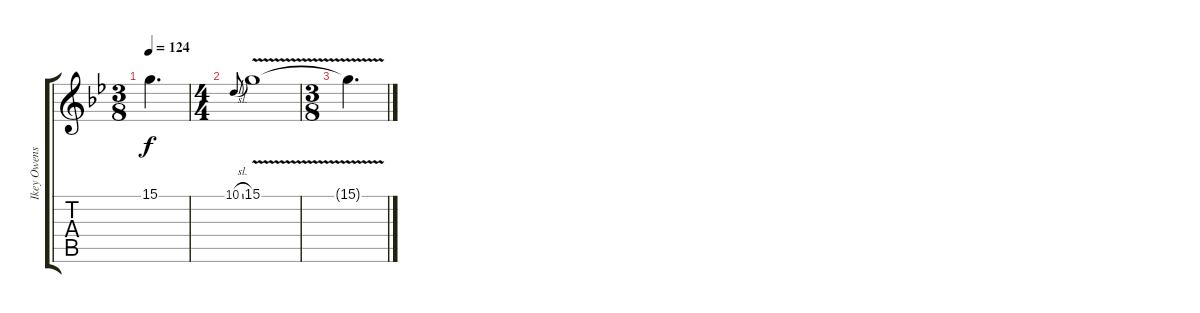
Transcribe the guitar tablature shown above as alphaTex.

\track ("Ikey Owens" "Ikey Owens") {instrument electricpiano1}
\staff {score tabs}
\tuning (E4 B3 G3 D3 A2 E2) {hide}
\ts (3 8)
\tempo 124
\clef g2
\ks gminor
15.1{t}.4{d dy f} |
\ts (4 4)
10.1{sl}.8{gr onbeat} 15.1{v}.1 |
\ts (3 8)
15.1{t}.4{d}
